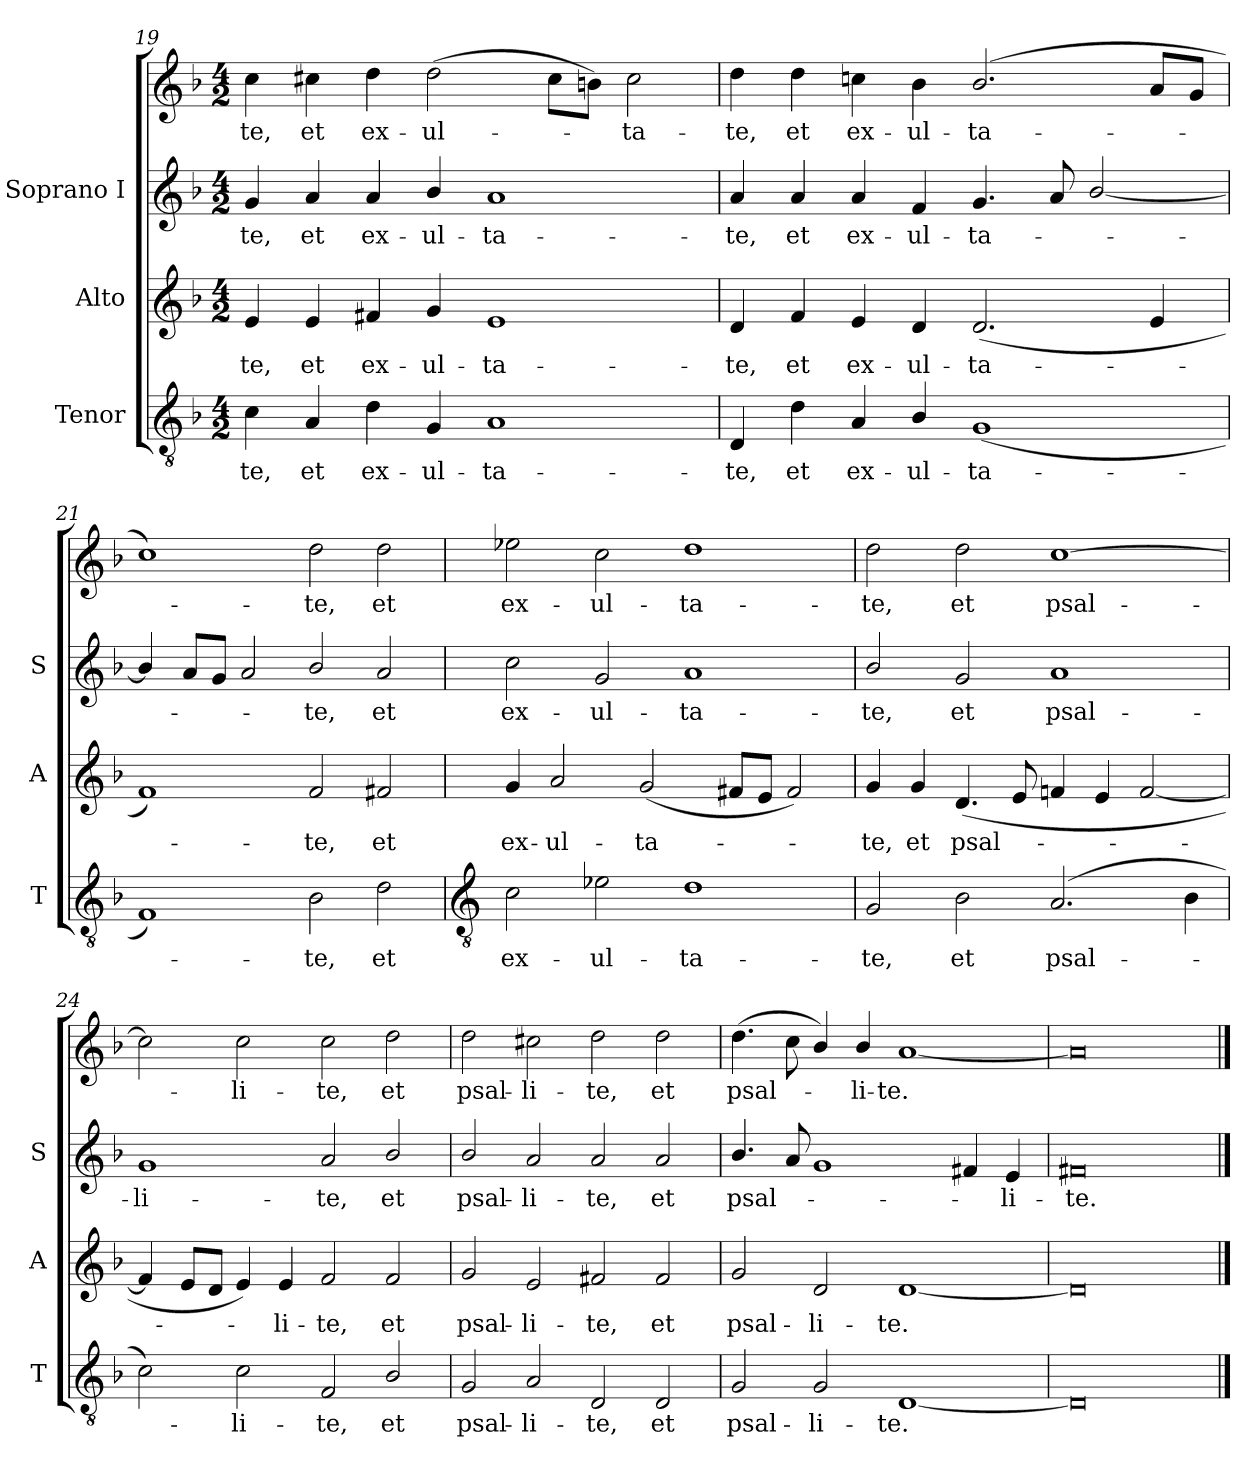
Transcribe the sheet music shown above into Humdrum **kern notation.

**kern	**text	**kern	**text	**kern	**text	**kern	**text
*part3	*part3	*part2	*part2	*part1	*part1	*part1	*part1
*staff4	*staff4	*staff3	*staff3	*staff2	*staff2	*staff1	*staff1
*I"Tenor	*	*I"Alto	*	*I"Soprano I	*	*	*
*I'T	*	*I'A	*	*I'S	*	*	*
*clefGv2	*	*clefG2	*	*clefG2	*	*clefG2	*
*k[b-]	*	*k[b-]	*	*k[b-]	*	*k[b-]	*
*F:	*	*F:	*	*F:	*	*F:	*
*M4/2	*	*M4/2	*	*M4/2	*	*M4/2	*
=19	=19	=19	=19	=19	=19	=19	=19
!	!LO:LY:b	!	!LO:LY:b	!	!LO:LY:b	!	!LO:LY:b
4c	te,	4e	-te,	4g	-te,	4cc	te,
!	!LO:LY:b	!	!LO:LY:b	!	!LO:LY:b	!	!LO:LY:b
4A	et	4e	et	4a	et	4cc#X	et
!	!LO:LY:b	!	!LO:LY:b	!	!LO:LY:b	!	!LO:LY:b
4d	ex-	4f#X	ex-	4a	ex-	4dd	ex-
!	!LO:LY:b	!	!LO:LY:b	!	!LO:LY:b	!	!LO:LY:b
4G	-ul-	4g	-ul-	4b-/	-ul-	(>2dd	-ul-
!	!LO:LY:b	!	!LO:LY:b	!	!LO:LY:b	!	!
1A	-ta-	1e	-ta-	1a	-ta-	.	.
.	.	.	.	.	.	8cc#L	.
.	.	.	.	.	.	8bnJ)	.
!	!	!	!	!	!	!	!LO:LY:b
.	.	.	.	.	.	2cc#	ta-
=20	=20	=20	=20	=20	=20	=20	=20
!	!LO:LY:b	!	!LO:LY:b	!	!LO:LY:b	!	!LO:LY:b
4D	-te,	4d	-te,	4a	te,	4dd	-te,
!	!LO:LY:b	!	!LO:LY:b	!	!LO:LY:b	!	!LO:LY:b
4d	et	4f	et	4a	et	4dd	et
!	!LO:LY:b	!	!LO:LY:b	!	!LO:LY:b	!	!LO:LY:b
4A	ex-	4e	ex-	4a	ex-	4ccn	ex-
!	!LO:LY:b	!	!LO:LY:b	!	!LO:LY:b	!	!LO:LY:b
4B-/	-ul-	4d	-ul-	4f	-ul-	4b-	-ul-
!	!LO:LY:b	!	!LO:LY:b	!	!LO:LY:b	!	!LO:LY:b
(<1G	-ta-	(<2.d	-ta-	4.g	-ta-	(<2.b-/	-ta-
.	.	.	.	8a	.	.	.
.	.	.	.	[2b-/	.	.	.
.	.	4e	.	.	.	8aL	.
.	.	.	.	.	.	8gJ	.
=21	=21	=21	=21	=21	=21	=21	=21
1F)	.	1f)	.	4b-/]	.	1cc)	.
.	.	.	.	8aL	.	.	.
.	.	.	.	8gJ	.	.	.
.	.	.	.	2a	.	.	.
!	!LO:LY:b	!	!LO:LY:b	!	!LO:LY:b	!	!LO:LY:b
2B-	te,	2f	te,	2b-/	te,	2dd	te,
!	!LO:LY:b	!	!LO:LY:b	!	!LO:LY:b	!	!LO:LY:b
2d	et	2f#X	et	2a	et	2dd	et
!!LO:LB:g=z
=22	=22	=22	=22	=22	=22	=22	=22
*clefGv2	*	*	*	*	*	*	*
!	!LO:LY:b	!	!LO:LY:b	!	!LO:LY:b	!	!LO:LY:b
2c	ex-	4g	ex-	2cc	-ex-	2ee-X	ex-
!	!	!	!LO:LY:b	!	!	!	!
.	.	2a	-ul-	.	.	.	.
!	!LO:LY:b	!	!	!	!LO:LY:b	!	!LO:LY:b
2e-X	-ul-	.	.	2g	-ul-	2cc	-ul-
!	!	!	!LO:LY:b	!	!	!	!
.	.	(<2g	-ta-	.	.	.	.
!	!LO:LY:b	!	!	!	!LO:LY:b	!	!LO:LY:b
1d	-ta-	.	.	1a	-ta-	1dd	-ta-
.	.	8f#XL	.	.	.	.	.
.	.	8eJ	.	.	.	.	.
.	.	2f#)	.	.	.	.	.
=23	=23	=23	=23	=23	=23	=23	=23
!	!LO:LY:b	!	!LO:LY:b	!	!LO:LY:b	!	!LO:LY:b
2G	-te,	4g	te,	2b-/	te,	2dd	-te,
!	!	!	!LO:LY:b	!	!	!	!
.	.	4g	et	.	.	.	.
!	!LO:LY:b	!	!LO:LY:b	!	!LO:LY:b	!	!LO:LY:b
2B-	et	(<4.d	psal-	2g	et	2dd	et
.	.	8e	.	.	.	.	.
!	!LO:LY:b	!	!	!	!LO:LY:b	!	!LO:LY:b
(>2.A	psal-	4fn	.	1a	psal-	[1cc	psal-
.	.	4e	.	.	.	.	.
.	.	[2f	.	.	.	.	.
4B-	.	.	.	.	.	.	.
=24	=24	=24	=24	=24	=24	=24	=24
!	!	!	!	!	!LO:LY:b	!	!
2c)	.	4f]	.	1g	li-	2cc]	.
.	.	8eL	.	.	.	.	.
.	.	8dJ	.	.	.	.	.
!	!LO:LY:b	!	!	!	!	!	!LO:LY:b
2c	li-	4e)	.	.	.	2cc	-li-
!	!	!	!LO:LY:b	!	!	!	!
.	.	4e	li-	.	.	.	.
!	!LO:LY:b	!	!LO:LY:b	!	!LO:LY:b	!	!LO:LY:b
2F	-te,	2f	-te,	2a	-te,	2cc	-te,
!	!LO:LY:b	!	!LO:LY:b	!	!LO:LY:b	!	!LO:LY:b
2B-/	et	2f	et	2b-/	et	2dd	et
=25	=25	=25	=25	=25	=25	=25	=25
!	!LO:LY:b	!	!LO:LY:b	!	!LO:LY:b	!	!LO:LY:b
2G	psal-	2g	psal-	2b-/	psal-	2dd	psal-
!	!LO:LY:b	!	!LO:LY:b	!	!LO:LY:b	!	!LO:LY:b
2A	-li-	2e	-li-	2a	-li-	2cc#X	-li-
!	!LO:LY:b	!	!LO:LY:b	!	!LO:LY:b	!	!LO:LY:b
2D	-te,	2f#X	-te,	2a	-te,	2dd	-te,
!	!LO:LY:b	!	!LO:LY:b	!	!LO:LY:b	!	!LO:LY:b
2D	et	2f#	et	2a	et	2dd	et
=26	=26	=26	=26	=26	=26	=26	=26
!	!LO:LY:b	!	!LO:LY:b	!	!LO:LY:b	!	!LO:LY:b
2G	psal-	2g	psal-	4.b-/	psal-	(>4.dd	psal-
.	.	.	.	8a	.	8cc	.
!	!LO:LY:b	!	!LO:LY:b	!	!	!	!
2G	-li-	2d	-li-	1g	.	4b-/)	.
!	!	!	!	!	!	!	!LO:LY:b
.	.	.	.	.	.	4b-/	li-
!	!LO:LY:b	!	!LO:LY:b	!	!	!	!LO:LY:b
[1D	-te.	[1d	-te.	.	.	[1a	-te.
.	.	.	.	4f#X	.	.	.
!	!	!	!	!	!LO:LY:b	!	!
.	.	.	.	4e	li-	.	.
=27	=27	=27	=27	=27	=27	=27	=27
!	!	!	!	!	!LO:LY:b	!	!
0D]	.	0d]	.	0f#X	-te.	0a]	.
==	==	==	==	==	==	==	==
*-	*-	*-	*-	*-	*-	*-	*-
